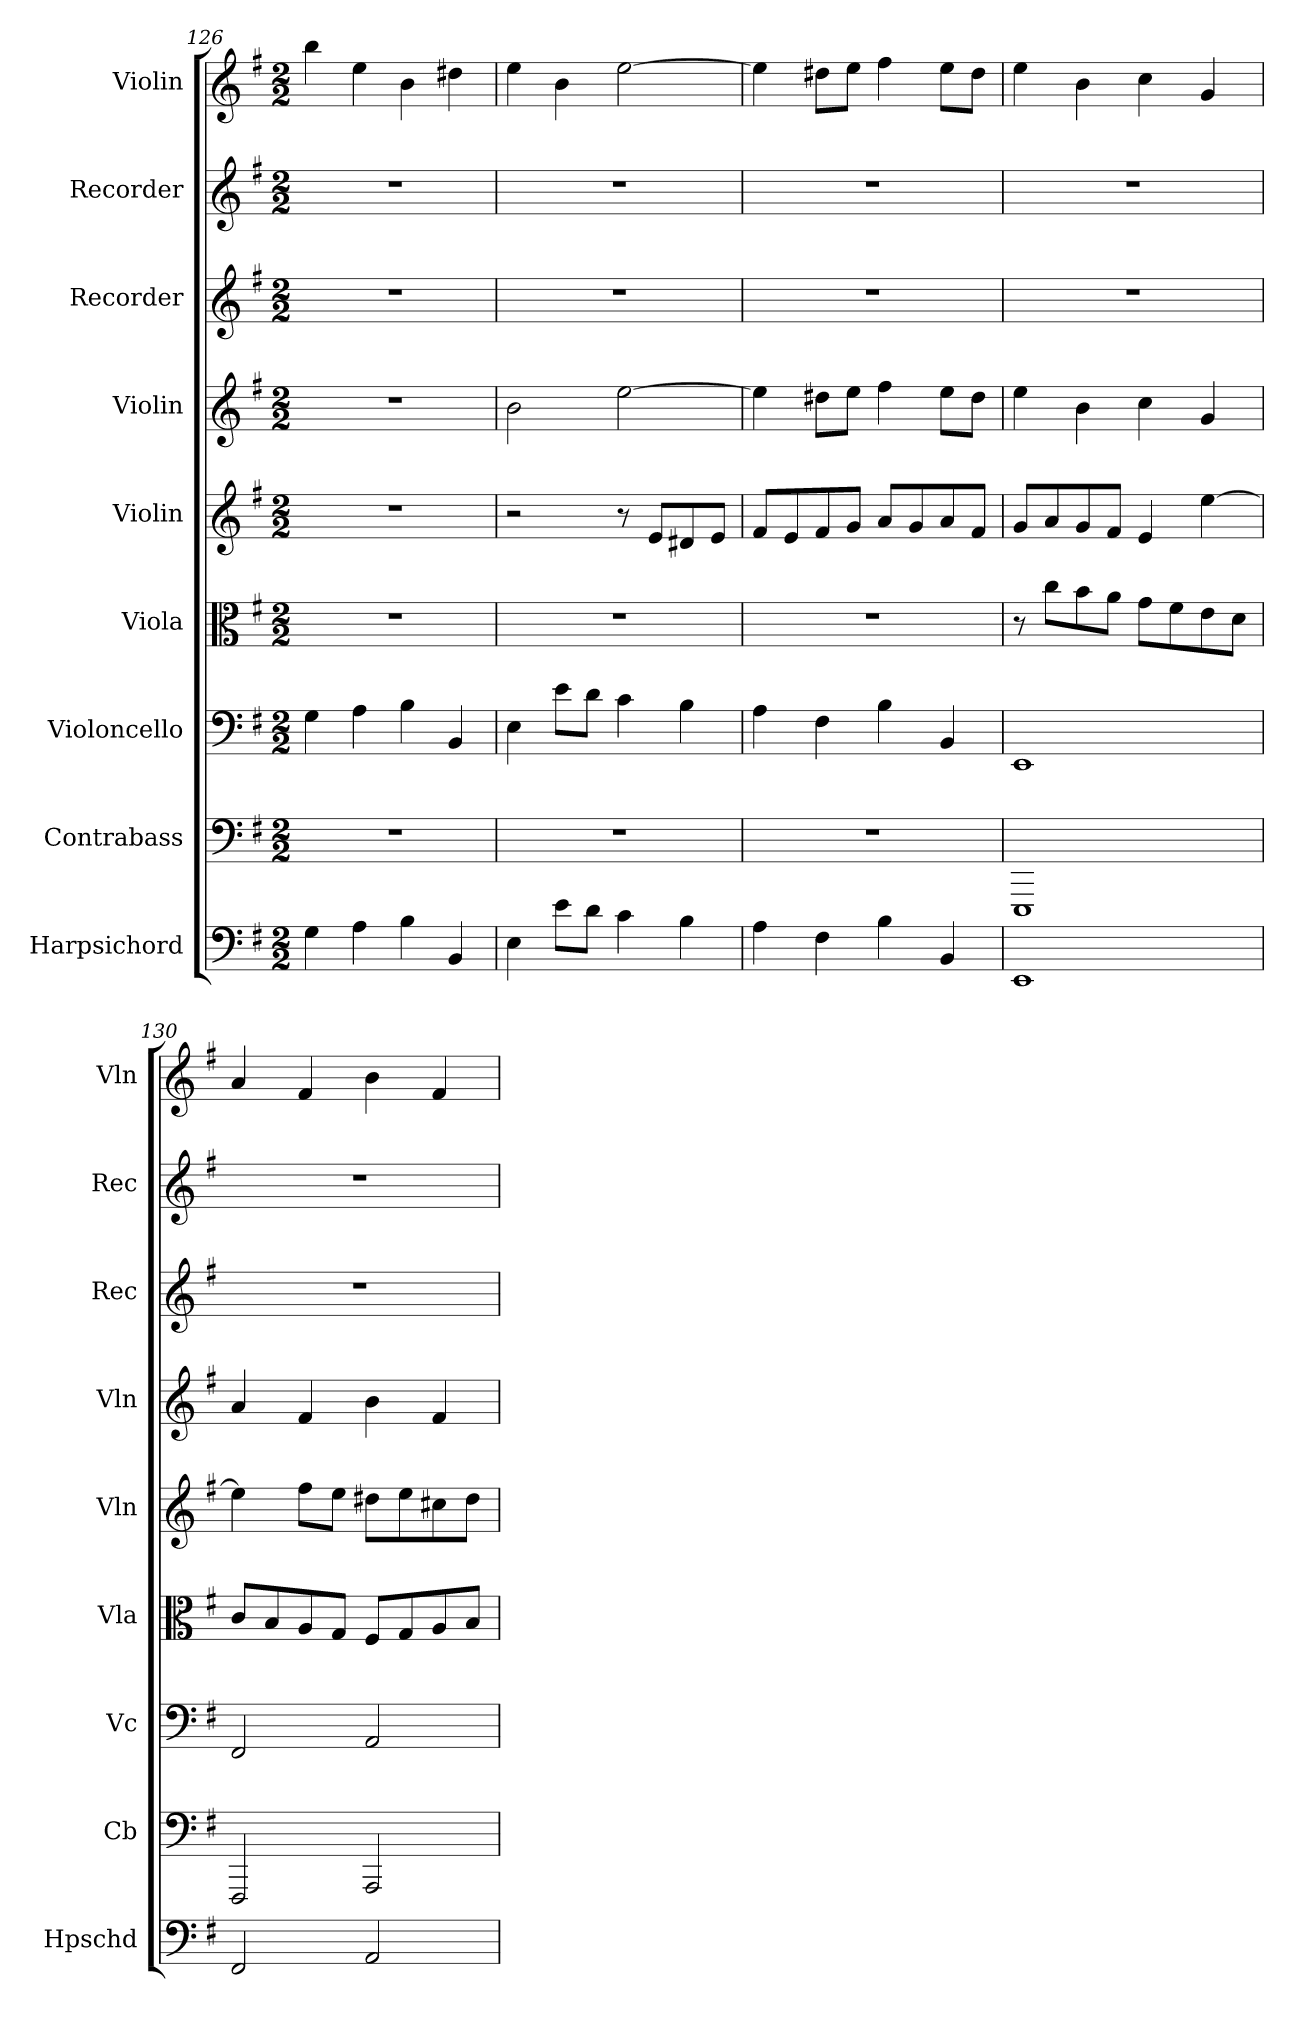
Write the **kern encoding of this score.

**kern	**kern	**kern	**kern	**kern	**kern	**kern	**kern	**kern
*part9	*part8	*part7	*part6	*part5	*part4	*part3	*part2	*part1
*staff9	*staff8	*staff7	*staff6	*staff5	*staff4	*staff3	*staff2	*staff1
*I"Harpsichord	*I"Contrabass	*I"Violoncello	*I"Viola	*I"Violin	*I"Violin	*I"Recorder	*I"Recorder	*I"Violin
*I'Hpschd	*I'Cb	*I'Vc	*I'Vla	*I'Vln	*I'Vln	*I'Rec	*I'Rec	*I'Vln
*clefF4	*clefF4	*clefF4	*clefC3	*clefG2	*clefG2	*clefG2	*clefG2	*clefG2
*	*ITrd7c12	*	*	*	*	*	*	*
*k[f#]	*k[f#]	*k[f#]	*k[f#]	*k[f#]	*k[f#]	*k[f#]	*k[f#]	*k[f#]
*G:	*G:	*G:	*G:	*G:	*G:	*G:	*G:	*G:
*M2/2	*M2/2	*M2/2	*M2/2	*M2/2	*M2/2	*M2/2	*M2/2	*M2/2
=126	=126	=126	=126	=126	=126	=126	=126	=126
4G\	1r	4G\	1r	1r	1r	1r	1r	4bb\
4A\	.	4A\	.	.	.	.	.	4ee\
4B\	.	4B\	.	.	.	.	.	4b\
4BB/	.	4BB/	.	.	.	.	.	4dd#X\
=127	=127	=127	=127	=127	=127	=127	=127	=127
4E\	1r	4E\	1r	2r	2b\	1r	1r	4ee\
8e\L	.	8e\L	.	.	.	.	.	4b\
8d\J	.	8d\J	.	.	.	.	.	.
4c\	.	4c\	.	8r	[2ee\	.	.	[2ee\
.	.	.	.	8e/L	.	.	.	.
4B\	.	4B\	.	8d#X/	.	.	.	.
.	.	.	.	8e/J	.	.	.	.
=128	=128	=128	=128	=128	=128	=128	=128	=128
4A\	1r	4A\	1r	8f#/L	4ee\]	1r	1r	4ee\]
.	.	.	.	8e/	.	.	.	.
4F#\	.	4F#\	.	8f#/	8dd#X\L	.	.	8dd#X\L
.	.	.	.	8g/J	8ee\J	.	.	8ee\J
4B\	.	4B\	.	8a/L	4ff#\	.	.	4ff#\
.	.	.	.	8g/	.	.	.	.
4BB/	.	4BB/	.	8a/	8ee\L	.	.	8ee\L
.	.	.	.	8f#/J	8dd#\J	.	.	8dd#\J
=129	=129	=129	=129	=129	=129	=129	=129	=129
1EE/	1EEEE/	1EE/	8r	8g/L	4ee\	1r	1r	4ee\
.	.	.	8cc\L	8a/	.	.	.	.
.	.	.	8b\	8g/	4b\	.	.	4b\
.	.	.	8a\J	8f#/J	.	.	.	.
.	.	.	8g\L	4e/	4cc\	.	.	4cc\
.	.	.	8f#\	.	.	.	.	.
.	.	.	8e\	[4ee\	4g/	.	.	4g/
.	.	.	8d\J	.	.	.	.	.
=130	=130	=130	=130	=130	=130	=130	=130	=130
2FF#/	2FFFF#/	2FF#/	8c/L	4ee\]	4a/	1r	1r	4a/
.	.	.	8B/	.	.	.	.	.
.	.	.	8A/	8ff#\L	4f#/	.	.	4f#/
.	.	.	8G/J	8ee\J	.	.	.	.
2AA/	2AAAA/	2AA/	8F#/L	8dd#X\L	4b\	.	.	4b\
.	.	.	8G/	8ee\	.	.	.	.
.	.	.	8A/	8cc#X\	4f#/	.	.	4f#/
.	.	.	8B/J	8dd#\J	.	.	.	.
=	=	=	=	=	=	=	=	=
*-	*-	*-	*-	*-	*-	*-	*-	*-
